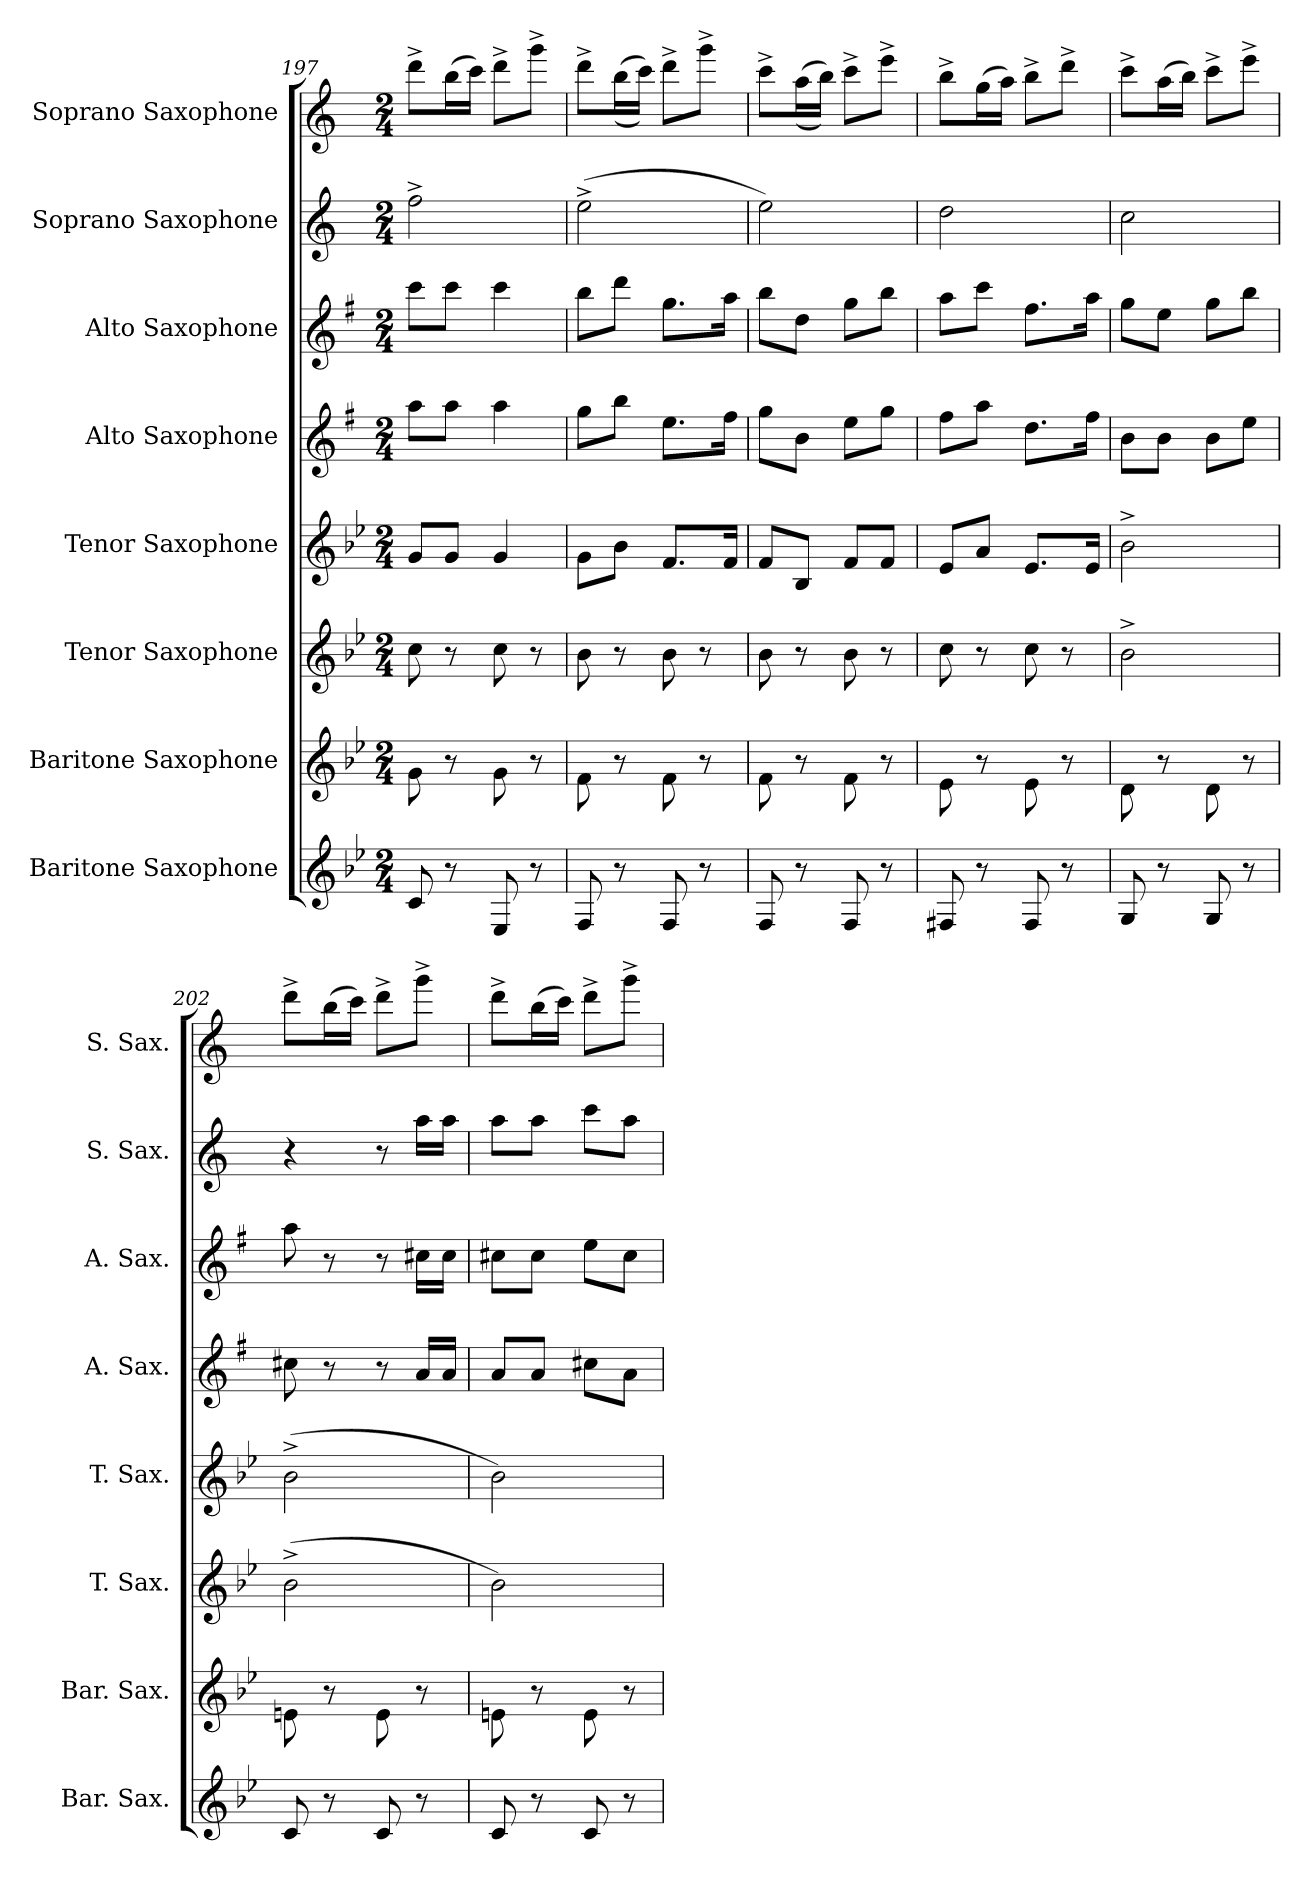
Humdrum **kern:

**kern	**kern	**kern	**kern	**kern	**kern	**kern	**kern
*part8	*part7	*part6	*part5	*part4	*part3	*part2	*part1
*staff8	*staff7	*staff6	*staff5	*staff4	*staff3	*staff2	*staff1
*I"Baritone Saxophone	*I"Baritone Saxophone	*I"Tenor Saxophone	*I"Tenor Saxophone	*I"Alto Saxophone	*I"Alto Saxophone	*I"Soprano Saxophone	*I"Soprano Saxophone
*I'Bar. Sax.	*I'Bar. Sax.	*I'T. Sax.	*I'T. Sax.	*I'A. Sax.	*I'A. Sax.	*I'S. Sax.	*I'S. Sax.
*clefG2	*clefG2	*clefG2	*clefG2	*clefG2	*clefG2	*clefG2	*clefG2
*ITrd12c21	*ITrd12c21	*ITrd8c14	*ITrd8c14	*ITrd5c9	*ITrd5c9	*ITrd1c2	*ITrd1c2
*k[b-e-]	*k[b-e-]	*k[b-e-]	*k[b-e-]	*k[b-e-]	*k[b-e-]	*k[b-e-]	*k[b-e-]
*M2/4	*M2/4	*M2/4	*M2/4	*M2/4	*M2/4	*M2/4	*M2/4
=197	=197	=197	=197	=197	=197	=197	=197
8C/	8G\	8c\	8G/L	8cc\L	8ee-\L	2ee-^\	8ccc^\L
8r	8r	8r	8G/J	8cc\J	8ee-\J	.	(16aa\L
.	.	.	.	.	.	.	16bb-\JJ)
8EE-/	8G\	8c\	4G/	4cc\	4ee-\	.	8ccc^\L
8r	8r	8r	.	.	.	.	8fff^\J
=198	=198	=198	=198	=198	=198	=198	=198
8FF/	8F\	8B-\	8G\L	8b-\L	8dd\L	(2dd^\	8ccc^\L
8r	8r	8r	8B-\J	8dd\J	8ff\J	.	((16aa\L
.	.	.	.	.	.	.	16bb-\JJ))
8FF/	8F\	8B-\	8.F/L	8.g\L	8.b-\L	.	8ccc^\L
8r	8r	8r	.	.	.	.	8fff^\J
.	.	.	16F/Jk	16a\Jk	16cc\Jk	.	.
=199	=199	=199	=199	=199	=199	=199	=199
8FF/	8F\	8B-\	8F/L	8b-\L	8dd\L	2dd\)	8bb-^\L
8r	8r	8r	8BB-/J	8d\J	8f\J	.	((16gg\L
.	.	.	.	.	.	.	16aa\JJ))
8FF/	8F\	8B-\	8F/L	8g\L	8b-\L	.	8bb-^\L
8r	8r	8r	8F/J	8b-\J	8dd\J	.	8ddd^\J
=200	=200	=200	=200	=200	=200	=200	=200
8FF#X/	8E-\	8c\	8E-/L	8a\L	8cc\L	2cc\	8aa^\L
8r	8r	8r	8A/J	8cc\J	8ee-\J	.	(16ff\L
.	.	.	.	.	.	.	16gg\JJ)
8FF#/	8E-\	8c\	8.E-/L	8.f\L	8.a\L	.	8aa^\L
8r	8r	8r	.	.	.	.	8ccc^\J
.	.	.	16E-/Jk	16a\Jk	16cc\Jk	.	.
!!LO:PB:g=z
=201	=201	=201	=201	=201	=201	=201	=201
8GG/	8D\	2B-^\	2B-^\	8d\L	8b-\L	2b-\	8bb-^\L
8r	8r	.	.	8d\J	8g\J	.	(16gg\L
.	.	.	.	.	.	.	16aa\JJ)
8GG/	8D\	.	.	8d\L	8b-\L	.	8bb-^\L
8r	8r	.	.	8g\J	8dd\J	.	8ddd^\J
=202	=202	=202	=202	=202	=202	=202	=202
8C/	8En\	(2B-^\	(2B-^\	8en\	8cc\	4r	8ccc^\L
8r	8r	.	.	8r	8r	.	(16aa\L
.	.	.	.	.	.	.	16bb-\JJ)
8C/	8E\	.	.	8r	8r	8r	8ccc^\L
8r	8r	.	.	16c/LL	16en\LL	16gg\LL	8fff^\J
.	.	.	.	16c/JJ	16e\JJ	16gg\JJ	.
=203	=203	=203	=203	=203	=203	=203	=203
8C/	8En\	2B-\)	2B-\)	8c/L	8en\L	8gg\L	8ccc^\L
8r	8r	.	.	8c/J	8e\J	8gg\J	(16aa\L
.	.	.	.	.	.	.	16bb-\JJ)
8C/	8E\	.	.	8en\L	8g\L	8bb-\L	8ccc^\L
8r	8r	.	.	8c\J	8e\J	8gg\J	8fff^\J
=	=	=	=	=	=	=	=
*-	*-	*-	*-	*-	*-	*-	*-
